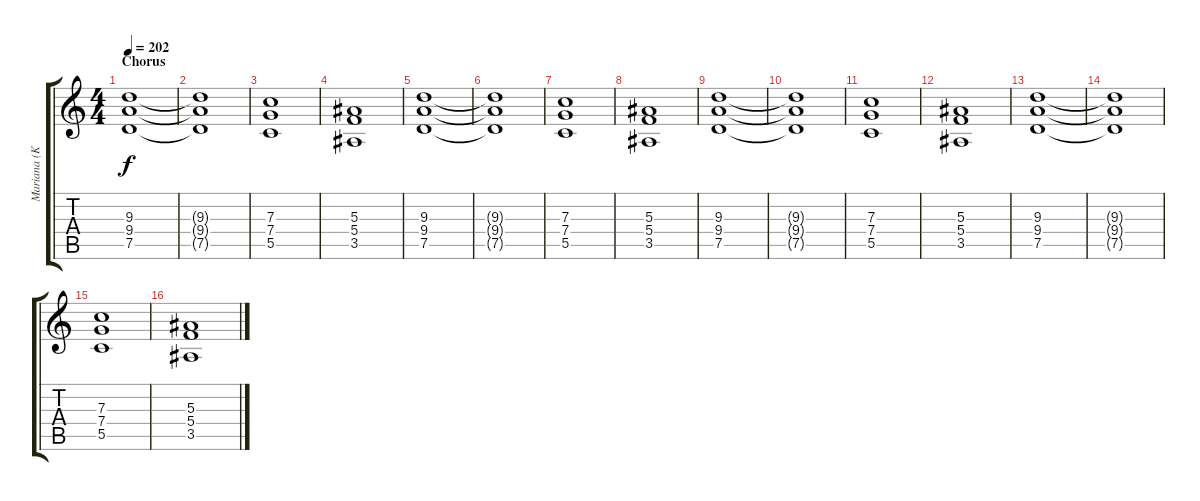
\track ("Mariana (KeybHigh)" "Mariana (K") {instrument stringensemble1}
\staff {score tabs}
\tuning (D5 A4 F4 C4 G3 D3) {hide}
\ts (4 4)
\section ("" "Chorus")
\tempo 202
\clef g2
\ks c
(9.3 9.4 7.5).1{dy f volume 13 balance 6 instrument stringensemble1} |
(9.3{t} 9.4{t} 7.5{t}).1 |
(7.3 7.4 5.5).1 |
(5.3 5.4 3.5).1 |
(9.3 9.4 7.5).1 |
(9.3{t} 9.4{t} 7.5{t}).1 |
(7.3 7.4 5.5).1 |
(5.3 5.4 3.5).1 |
(9.3 9.4 7.5).1 |
(9.3{t} 9.4{t} 7.5{t}).1 |
(7.3 7.4 5.5).1 |
(5.3 5.4 3.5).1 |
(9.3 9.4 7.5).1 |
(9.3{t} 9.4{t} 7.5{t}).1 |
(7.3 7.4 5.5).1 |
(5.3 5.4 3.5).1
